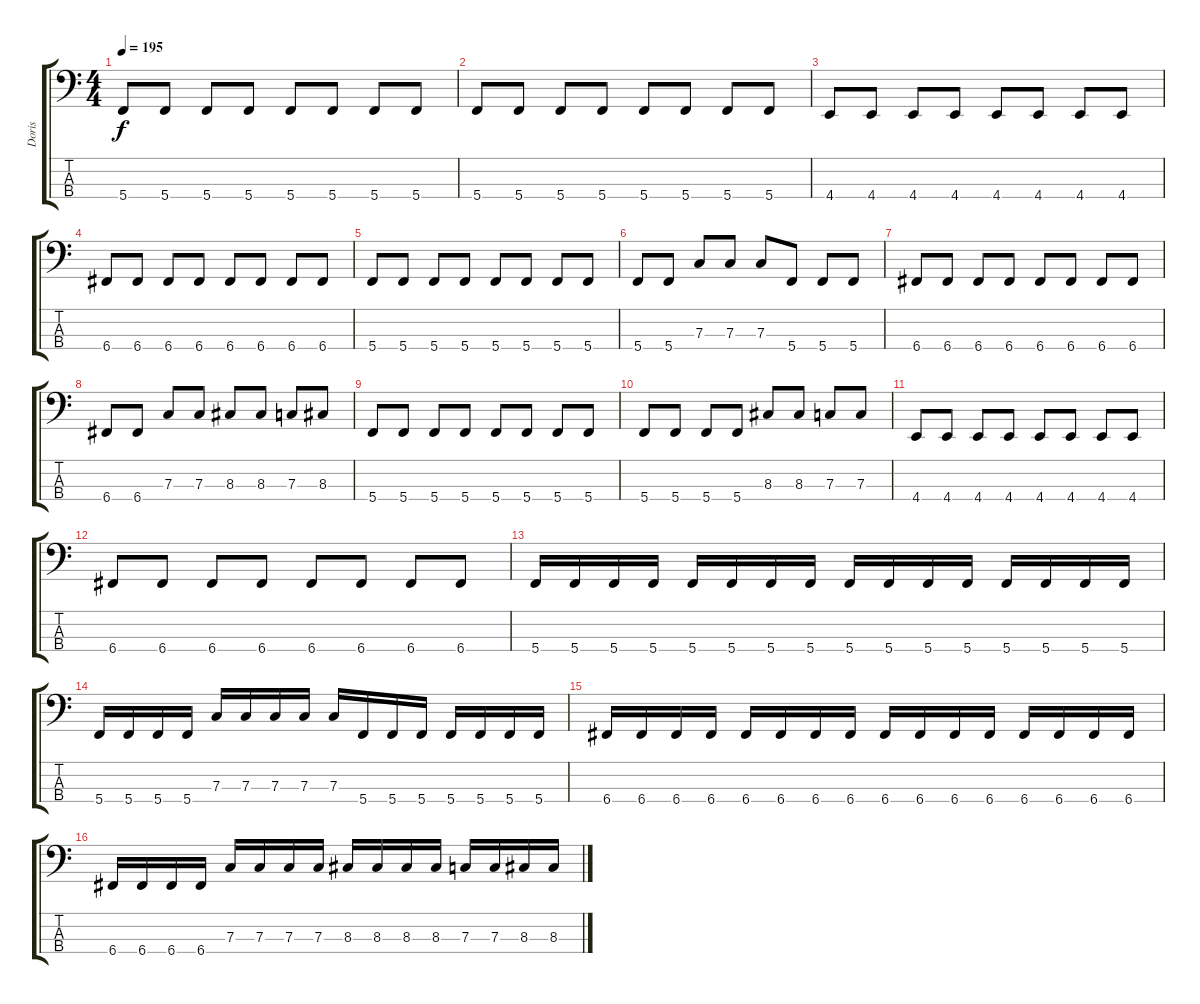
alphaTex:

\track ("Doris" "Doris") {instrument electricbassfinger}
\staff {score tabs}
\tuning (Eb2 Bb1 F1 C1) {hide}
\ts (4 4)
\tempo 195
\clef f4
\ks c
5.4.8{dy f} 5.4.8 5.4.8 5.4.8 5.4.8 5.4.8 5.4.8 5.4.8 |
5.4.8 5.4.8 5.4.8 5.4.8 5.4.8 5.4.8 5.4.8 5.4.8 |
4.4.8 4.4.8 4.4.8 4.4.8 4.4.8 4.4.8 4.4.8 4.4.8 |
6.4.8 6.4.8 6.4.8 6.4.8 6.4.8 6.4.8 6.4.8 6.4.8 |
5.4.8 5.4.8 5.4.8 5.4.8 5.4.8 5.4.8 5.4.8 5.4.8 |
5.4.8 5.4.8 7.3.8 7.3.8 7.3.8 5.4.8 5.4.8 5.4.8 |
6.4.8 6.4.8 6.4.8 6.4.8 6.4.8 6.4.8 6.4.8 6.4.8 |
6.4.8 6.4.8 7.3.8 7.3.8 8.3.8 8.3.8 7.3.8 8.3.8 |
5.4.8 5.4.8 5.4.8 5.4.8 5.4.8 5.4.8 5.4.8 5.4.8 |
5.4.8 5.4.8 5.4.8 5.4.8 8.3.8 8.3.8 7.3.8 7.3.8 |
4.4.8 4.4.8 4.4.8 4.4.8 4.4.8 4.4.8 4.4.8 4.4.8 |
6.4.8 6.4.8 6.4.8 6.4.8 6.4.8 6.4.8 6.4.8 6.4.8 |
5.4.16 5.4.16 5.4.16 5.4.16 5.4.16 5.4.16 5.4.16 5.4.16 5.4.16 5.4.16 5.4.16 5.4.16 5.4.16 5.4.16 5.4.16 5.4.16 |
5.4.16 5.4.16 5.4.16 5.4.16 7.3.16 7.3.16 7.3.16 7.3.16 7.3.16 5.4.16 5.4.16 5.4.16 5.4.16 5.4.16 5.4.16 5.4.16 |
6.4.16 6.4.16 6.4.16 6.4.16 6.4.16 6.4.16 6.4.16 6.4.16 6.4.16 6.4.16 6.4.16 6.4.16 6.4.16 6.4.16 6.4.16 6.4.16 |
6.4.16 6.4.16 6.4.16 6.4.16 7.3.16 7.3.16 7.3.16 7.3.16 8.3.16 8.3.16 8.3.16 8.3.16 7.3.16 7.3.16 8.3.16 8.3.16
